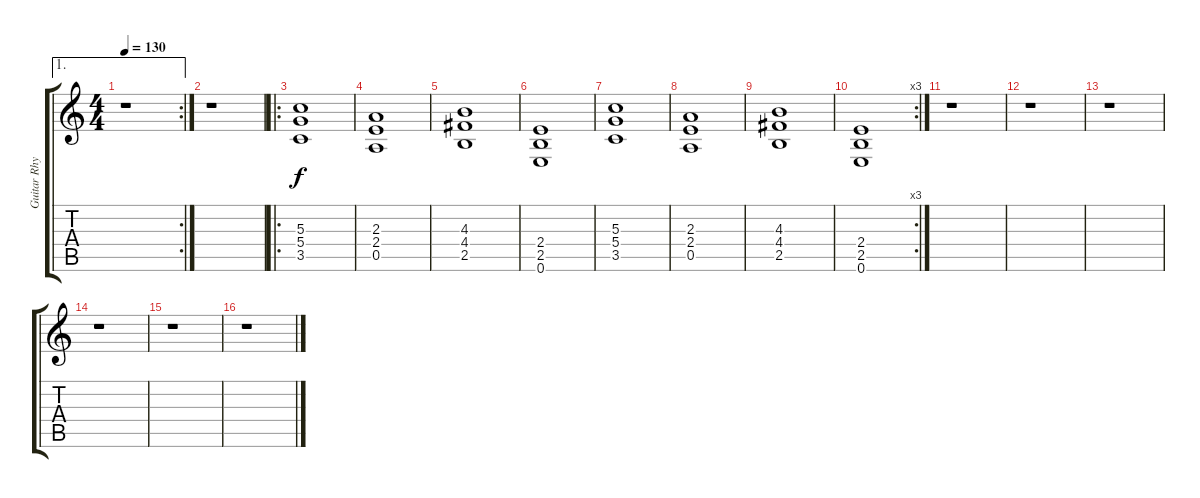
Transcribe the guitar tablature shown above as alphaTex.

\track ("Guitar Rhythm" "Guitar Rhy") {instrument distortionguitar}
\staff {score tabs}
\tuning (E4 B3 G3 D3 A2 E2) {hide}
\ae 1
\rc 2
\ts (4 4)
\tempo 130
\clef g2
\ks c
r.1{dy f} |
r.1 |
\ro
(5.3 5.4 3.5).1 |
(2.3 2.4 0.5).1 |
(4.3 4.4 2.5).1 |
(2.4 2.5 0.6).1 |
(5.3 5.4 3.5).1 |
(2.3 2.4 0.5).1 |
(4.3 4.4 2.5).1 |
\rc 3
(2.4 2.5 0.6).1 |
r.1 |
r.1 |
r.1 |
r.1 |
r.1 |
r.1
